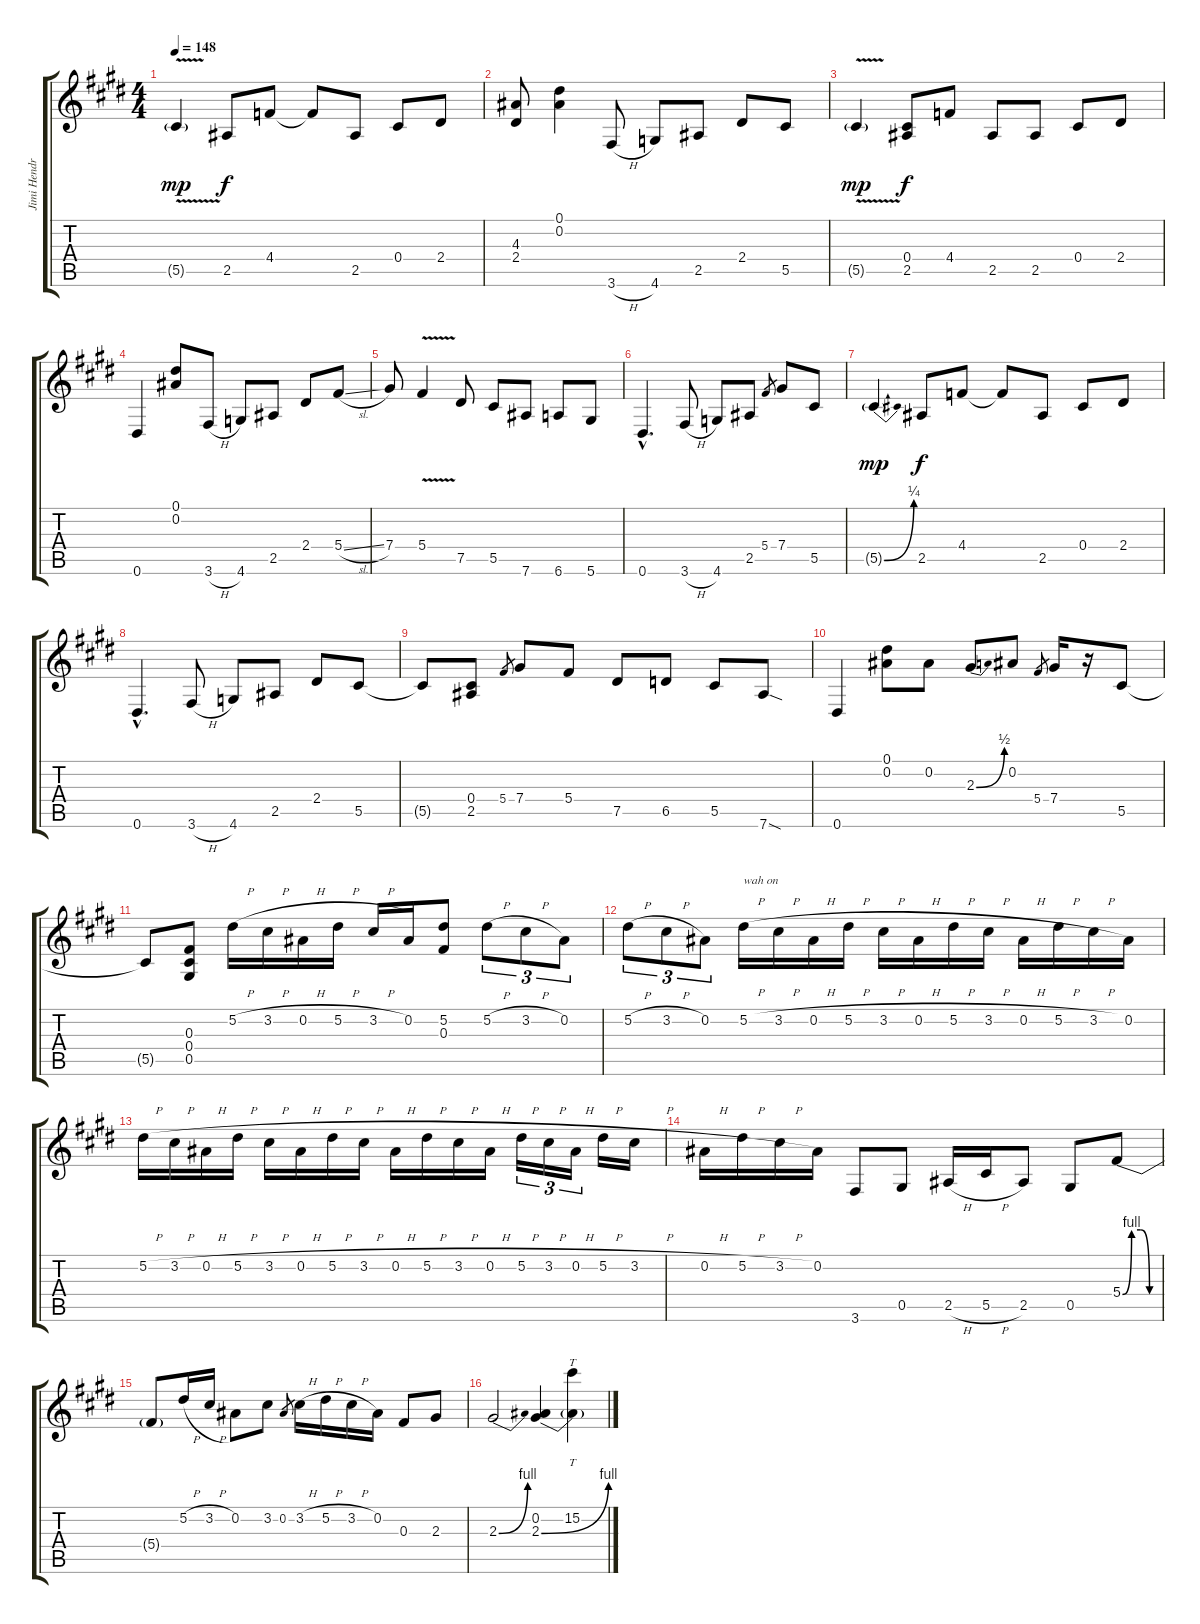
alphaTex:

\track ("Jimi Hendrix" "Jimi Hendr") {instrument overdrivenguitar}
\staff {score tabs}
\tuning (Eb4 Bb3 Gb3 Db3 Ab2 Eb2) {hide}
\ts (4 4)
\tempo 148
\clef g2
\ks e
5.5{v g}.4{dy mp} 2.5.8{dy f} 4.4.8 4.4{t}.8 2.5.8 0.4.8 2.4.8 |
(4.3 2.4).8 (0.1 0.2).4 3.6{h}.8 4.6.8 2.5.8 2.4.8 5.5.8 |
5.5{v g}.4{dy mp} (0.4 2.5).8{dy f} 4.4.8 2.5.8 2.5.8 0.4.8 2.4.8 |
0.6.4 (0.1 0.2).8 3.6{h}.8 4.6.8 2.5.8 2.4.8 5.4{sl}.8 |
7.4.8 5.4{v}.4 7.5.8 5.5.8 7.6.8 6.6.8 5.6.8 |
0.6{hac}.4{d} 3.6{h}.8 4.6.8 2.5.8 5.4.8{gr} 7.4.8 5.5.8 |
5.5{be (bend 0 0 60 1) g}.4{dy mp} 2.5.8{dy f} 4.4.8 4.4{t}.8 2.5.8 0.4.8 2.4.8 |
0.6{hac}.4{d} 3.6{h}.8 4.6.8 2.5.8 2.4.8 5.5.8 |
5.5{t}.8 (0.4 2.5).8 5.4.8{gr} 7.4.8 5.4.8 7.5.8 6.5.8 5.5.8 7.6{sod}.8 |
0.6.4 (0.1 0.2).8 0.2.8 2.3{be (bend 0 0 60 2)}.8 0.2.8 5.4.8{gr} 7.4.16 r.16 5.5.8 |
5.5{t}.8 (0.3 0.4 0.5).8 5.2{h}.16 3.2{h}.16 0.2{h}.16 5.2{h}.16 3.2{h}.16 0.2.16 (5.2 0.3).8 5.2{h}.8{tu (3 2)} 3.2{h}.8{tu (3 2)} 0.2.8{tu (3 2)} |
5.2{h}.8{tu (3 2)} 3.2{h}.8{tu (3 2)} 0.2.8{tu (3 2)} 5.2{h}.16{txt "wah on"} 3.2{h}.16 0.2{h}.16 5.2{h}.16 3.2{h}.16 0.2{h}.16 5.2{h}.16 3.2{h}.16 0.2{h}.16 5.2{h}.16 3.2{h}.16 0.2.16 |
5.2{h}.16 3.2{h}.16 0.2{h}.16 5.2{h}.16 3.2{h}.16 0.2{h}.16 5.2{h}.16 3.2{h}.16 0.2{h}.16 5.2{h}.16 3.2{h}.16 0.2{h}.16 5.2{h}.16{tu (3 2)} 3.2{h}.16{tu (3 2)} 0.2{h}.16{tu (3 2)} 5.2{h}.16 3.2{h}.16 |
0.2{h}.16 5.2{h}.16 3.2{h}.16 0.2.16 3.6.8 0.5.8 2.5{h}.16 5.5{h}.16 2.5.8 0.5.8 5.4{be (custom 0 0 15 4 30 4 45 0 60 0)}.8 |
5.4{t}.8 5.2{h}.16 3.2{h}.16 0.2.8 3.2.8 0.2.8{gr} 3.2{h}.16 5.2{h}.16 3.2{h}.16 0.2.16 0.3.8 2.3.8 |
2.3{be (bend 0 0 60 4)}.2 (0.2 2.3{be (bend 0 0 60 4)}).4 (15.2 2.3{t}).4{tt}
